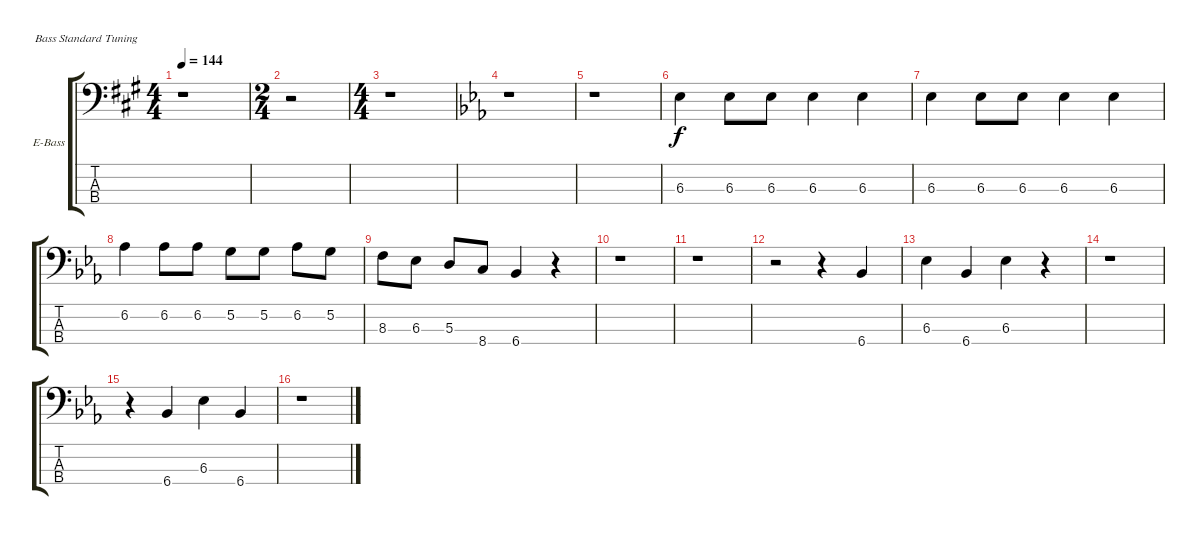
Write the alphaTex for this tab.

\bracketExtendMode groupsimilarinstruments
\firstSystemTrackNameOrientation horizontal
\otherSystemsTrackNameOrientation horizontal
\track ("Bass" "E-Bass") {instrument electricbasspick}
\staff {score tabs}
\tuning (G2 D2 A1 E1)
\ts (4 4)
\tempo 144
\clef f4
\ks a
r.1{dy f} |
\ts (2 4)
r.2 |
\ts (4 4)
r.1 |
\ks eb
r.1 |
r.1 |
6.3.4 6.3.8 6.3.8 6.3.4 6.3.4 |
6.3.4 6.3.8 6.3.8 6.3.4 6.3.4 |
6.2.4 6.2.8 6.2.8 5.2.8 5.2.8 6.2.8 5.2.8 |
8.3.8 6.3.8 5.3.8 8.4.8 6.4.4 r.4 |
r.1 |
r.1 |
r.2 r.4 6.4.4 |
6.3.4 6.4.4 6.3.4 r.4 |
r.1 |
r.4 6.4.4 6.3.4 6.4.4 |
r.1
